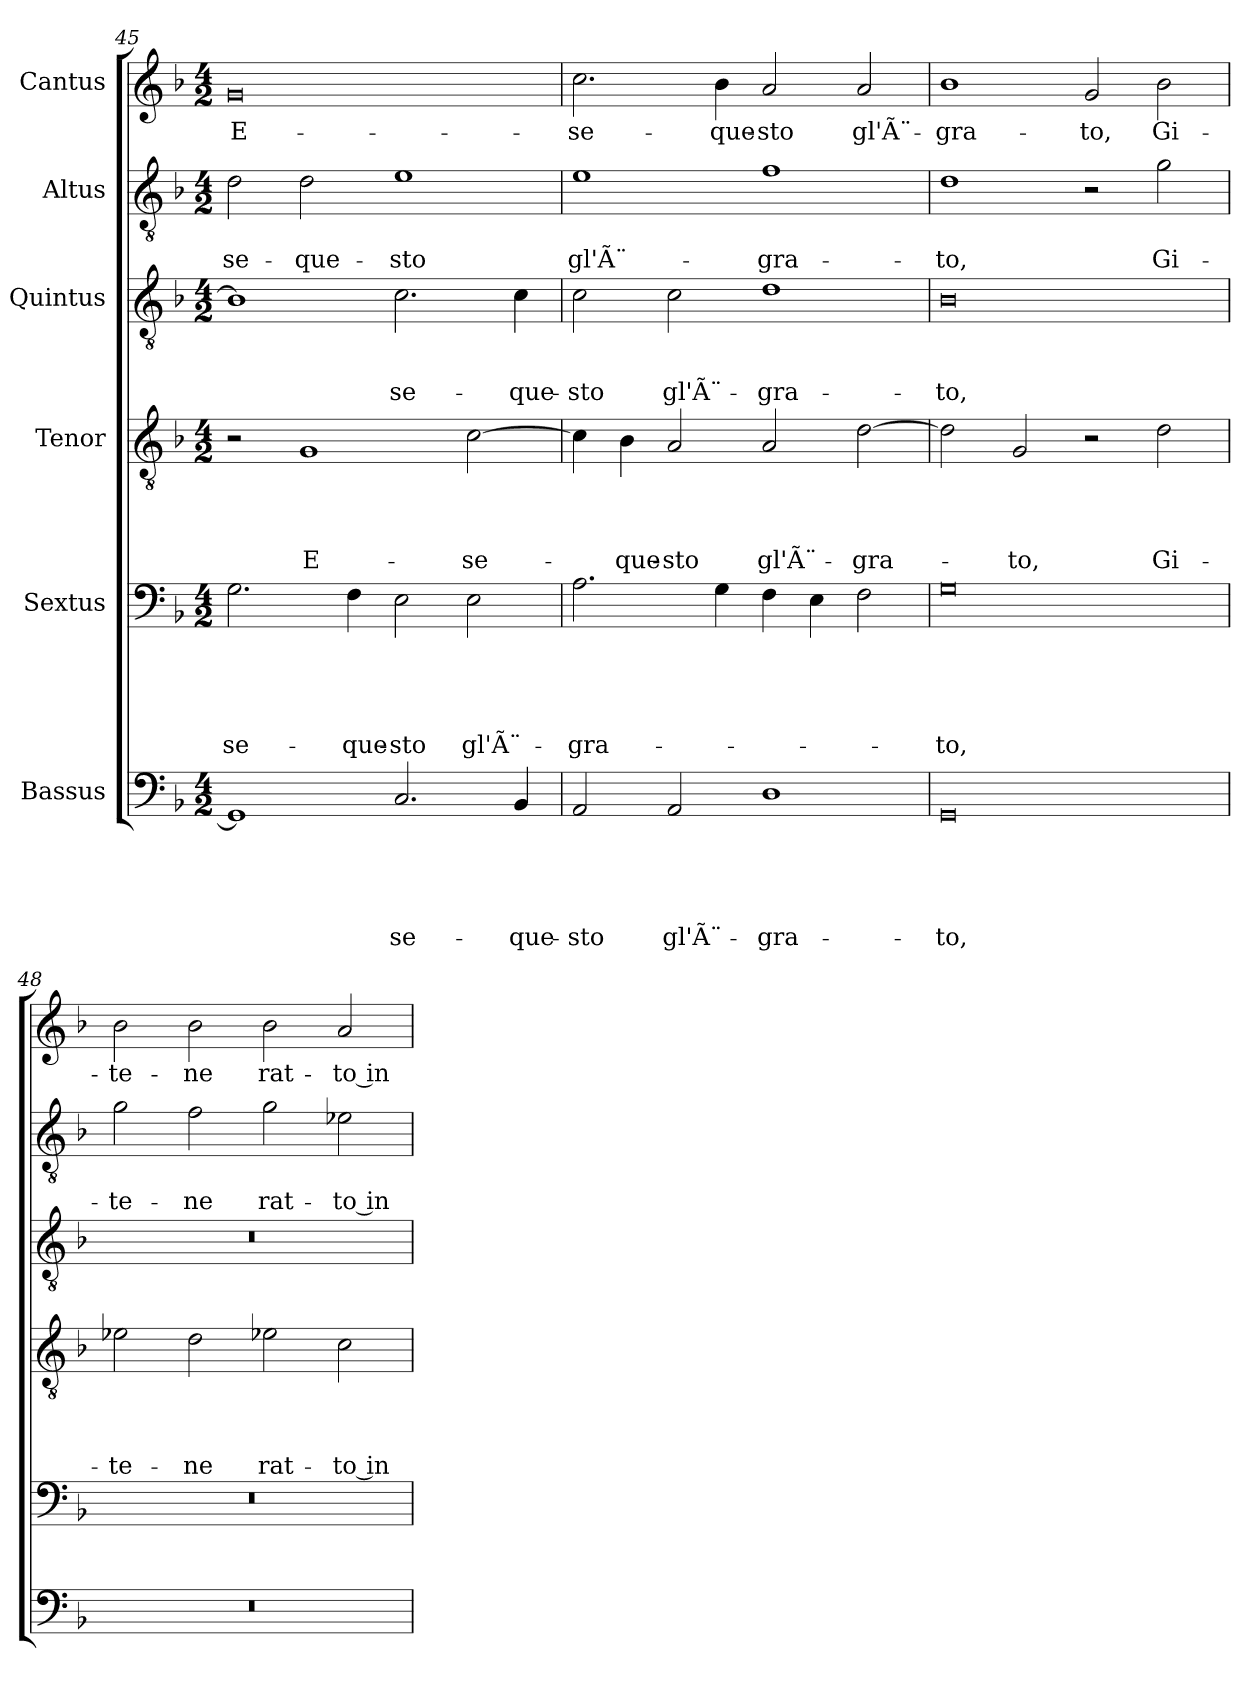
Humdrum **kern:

**kern	**text	**text	**text	**text	**text	**kern	**text	**text	**text	**text	**text	**kern	**text	**text	**text	**text	**kern	**text	**text	**text	**kern	**text	**text	**kern	**text
*part6	*part6	*part6	*part6	*part6	*part6	*part5	*part5	*part5	*part5	*part5	*part5	*part4	*part4	*part4	*part4	*part4	*part3	*part3	*part3	*part3	*part2	*part2	*part2	*part1	*part1
*staff6	*staff6	*staff6	*staff6	*staff6	*staff6	*staff5	*staff5	*staff5	*staff5	*staff5	*staff5	*staff4	*staff4	*staff4	*staff4	*staff4	*staff3	*staff3	*staff3	*staff3	*staff2	*staff2	*staff2	*staff1	*staff1
*I"Bassus	*	*	*	*	*	*I"Sextus	*	*	*	*	*	*I"Tenor	*	*	*	*	*I"Quintus	*	*	*	*I"Altus	*	*	*I"Cantus	*
*clefF4	*	*	*	*	*	*clefF4	*	*	*	*	*	*clefGv2	*	*	*	*	*clefGv2	*	*	*	*clefGv2	*	*	*clefG2	*
*k[b-]	*	*	*	*	*	*k[b-]	*	*	*	*	*	*k[b-]	*	*	*	*	*k[b-]	*	*	*	*k[b-]	*	*	*k[b-]	*
*M4/2	*	*	*	*	*	*M4/2	*	*	*	*	*	*M4/2	*	*	*	*	*M4/2	*	*	*	*M4/2	*	*	*M4/2	*
=45	=45	=45	=45	=45	=45	=45	=45	=45	=45	=45	=45	=45	=45	=45	=45	=45	=45	=45	=45	=45	=45	=45	=45	=45	=45
1GG/]	.	.	.	.	.	2.G\	.	.	.	.	se-	2r	.	.	.	.	1B-\]	.	.	.	2d\	.	se-	0g/	E-
.	.	.	.	.	.	.	.	.	.	.	.	1G/	.	.	.	E-	.	.	.	.	2d\	.	que-	.	.
.	.	.	.	.	.	4F\	.	.	.	.	que-	.	.	.	.	.	.	.	.	.	.	.	.	.	.
2.C/	.	.	.	.	se-	2E\	.	.	.	.	-sto	.	.	.	.	.	2.c\	.	.	se-	1e\	.	-sto	.	.
.	.	.	.	.	.	2E\	.	.	.	.	gl'Ã¨-	[2c\	.	.	.	se-	.	.	.	.	.	.	.	.	.
4BB-/	.	.	.	.	que-	.	.	.	.	.	.	.	.	.	.	.	4c\	.	.	que-	.	.	.	.	.
=46	=46	=46	=46	=46	=46	=46	=46	=46	=46	=46	=46	=46	=46	=46	=46	=46	=46	=46	=46	=46	=46	=46	=46	=46	=46
2AA/	.	.	.	.	-sto	2.A\	.	.	.	.	gra-	4c\]	.	.	.	.	2c\	.	.	-sto	1e\	.	gl'Ã¨-	2.cc\	se-
.	.	.	.	.	.	.	.	.	.	.	.	4B-\	.	.	.	que-	.	.	.	.	.	.	.	.	.
2AA/	.	.	.	.	gl'Ã¨-	.	.	.	.	.	.	2A/	.	.	.	-sto	2c\	.	.	gl'Ã¨-	.	.	.	.	.
.	.	.	.	.	.	4G\	.	.	.	.	.	.	.	.	.	.	.	.	.	.	.	.	.	4b-\	que-
1D\	.	.	.	.	gra-	4F\	.	.	.	.	.	2A/	.	.	.	gl'Ã¨-	1d\	.	.	gra-	1f\	.	gra-	2a/	-sto
.	.	.	.	.	.	4E\	.	.	.	.	.	.	.	.	.	.	.	.	.	.	.	.	.	.	.
.	.	.	.	.	.	2F\	.	.	.	.	.	[2d\	.	.	.	gra-	.	.	.	.	.	.	.	2a/	gl'Ã¨-
=47	=47	=47	=47	=47	=47	=47	=47	=47	=47	=47	=47	=47	=47	=47	=47	=47	=47	=47	=47	=47	=47	=47	=47	=47	=47
0GG/	.	.	.	.	-to,	0G\	.	.	.	.	-to,	2d\]	.	.	.	.	0B-\	.	.	-to,	1d\	.	-to,	1b-\	gra-
.	.	.	.	.	.	.	.	.	.	.	.	2G/	.	.	.	-to,	.	.	.	.	.	.	.	.	.
.	.	.	.	.	.	.	.	.	.	.	.	2r	.	.	.	.	.	.	.	.	2r	.	.	2g/	-to,
.	.	.	.	.	.	.	.	.	.	.	.	2d\	.	.	.	Gi-	.	.	.	.	2g\	.	Gi-	2b-\	Gi-
=48	=48	=48	=48	=48	=48	=48	=48	=48	=48	=48	=48	=48	=48	=48	=48	=48	=48	=48	=48	=48	=48	=48	=48	=48	=48
0r	.	.	.	.	.	0r	.	.	.	.	.	2e-X\	.	.	.	-te-	0r	.	.	.	2g\	.	-te-	2b-\	-te-
.	.	.	.	.	.	.	.	.	.	.	.	2d\	.	.	.	-ne	.	.	.	.	2f\	.	-ne	2b-\	-ne
.	.	.	.	.	.	.	.	.	.	.	.	2e-X\	.	.	.	rat-	.	.	.	.	2g\	.	rat-	2b-\	rat-
.	.	.	.	.	.	.	.	.	.	.	.	2c\	.	.	.	-to in	.	.	.	.	2e-X\	.	-to in	2a/	-to in
=	=	=	=	=	=	=	=	=	=	=	=	=	=	=	=	=	=	=	=	=	=	=	=	=	=
*-	*-	*-	*-	*-	*-	*-	*-	*-	*-	*-	*-	*-	*-	*-	*-	*-	*-	*-	*-	*-	*-	*-	*-	*-	*-
